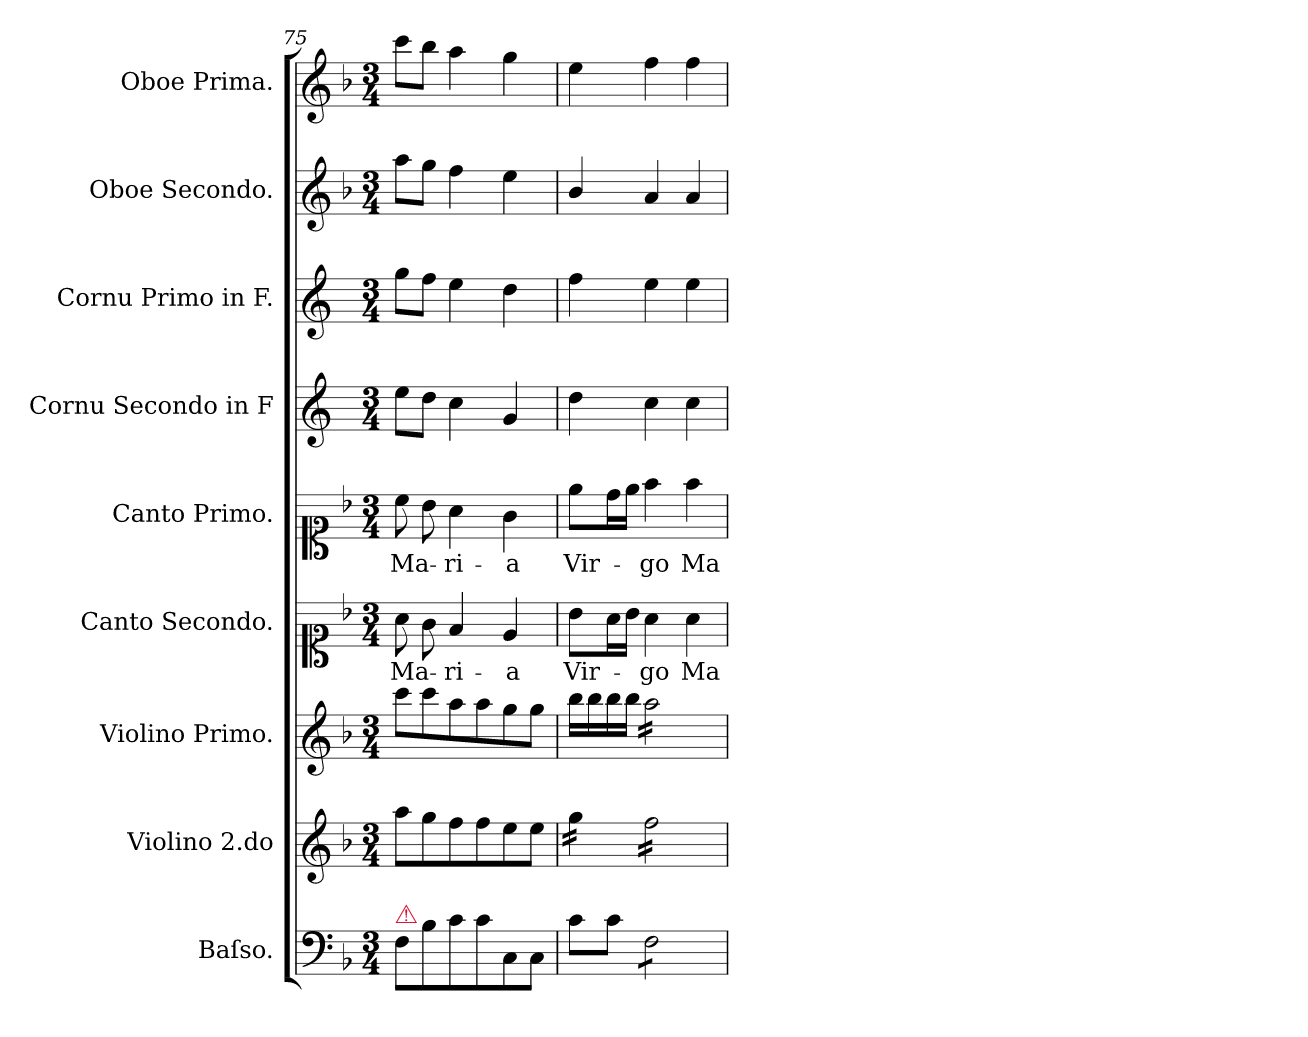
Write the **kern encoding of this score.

**kern	**kern	**kern	**kern	**text	**kern	**text	**kern	**kern	**kern	**kern
*part9	*part8	*part7	*part6	*part6	*part5	*part5	*part4	*part3	*part2	*part1
*staff9	*staff8	*staff7	*staff6	*staff6	*staff5	*staff5	*staff4	*staff3	*staff2	*staff1
*I"Baſso.	*I"Violino 2.do	*I"Violino Primo.	*I"Canto Secondo.	*	*I"Canto Primo.	*	*I"Cornu Secondo in F	*I"Cornu Primo in F.	*I"Oboe Secondo.	*I"Oboe Prima.
*I'B	*	*I'Vn I	*	*	*	*	*	*I'Cor I in F	*	*I'Ob I
*clefF4	*clefG2	*clefG2	*clefC1	*	*clefC1	*	*clefG2	*clefG2	*clefG2	*clefG2
*	*	*	*	*	*	*	*ITrd4c7	*ITrd4c7	*	*
*k[b-]	*k[b-]	*k[b-]	*k[b-]	*	*k[b-]	*	*k[b-]	*k[b-]	*k[b-]	*k[b-]
*F:	*F:	*F:	*F:	*	*F:	*	*	*	*F:	*F:
*M3/4	*M3/4	*M3/4	*M3/4	*	*M3/4	*	*M3/4	*M3/4	*M3/4	*M3/4
=75	=75	=75	=75	=75	=75	=75	=75	=75	=75	=75
!LO:TX:a:color=crimson:t=⚠	!	!	!	!	!	!	!	!	!	!
8F\L	8aa\L	8ccc\L	8a\	Ma-	8cc\	Ma-	8a\L	8cc\L	8aa\L	8ccc\L
8B-\	8gg\	8ccc\	8g\	.	8b-\	.	8g\J	8b-\J	8gg\J	8bb-\J
8c\	8ff\	8aa\	4f/	-ri-	4a\	-ri-	4f\	4a\	4ff\	4aa\
8c\	8ff\	8aa\	.	.	.	.	.	.	.	.
8C/	8ee\	8gg\	4e/	-a	4g\	-a	4c/	4g\	4ee\	4gg\
8C/J	8ee\J	8gg\J	.	.	.	.	.	.	.	.
=76	=76	=76	=76	=76	=76	=76	=76	=76	=76	=76
*	*tremolo	*	*	*	*	*	*	*	*	*
8c\L	16gg\LL	16bb-\LL	8b-\L	Vir-	8ee\L	Vir-	4g\	4b-\	4b-/	4ee\
.	16gg\	16bb-\	.	.	.	.	.	.	.	.
8c\J	16gg\	16bb-\	16a\L	.	16dd\L	.	.	.	.	.
.	16gg\JJ	16bb-\JJ	16b-\JJ	.	16ee\JJ	.	.	.	.	.
*tremolo	*	*	*	*	*	*	*	*	*	*
*	*	*tremolo	*	*	*	*	*	*	*	*
8F\L	16ff\LL	16aa\LL	4a\	-go	4ff\	-go	4f\	4a\	4a/	4ff\
.	16ff\	16aa\	.	.	.	.	.	.	.	.
8F\	16ff\	16aa\	.	.	.	.	.	.	.	.
.	16ff\	16aa\	.	.	.	.	.	.	.	.
8F\	16ff\	16aa\	4a\	Ma-	4ff\	Ma-	4f\	4a\	4a/	4ff\
.	16ff\	16aa\	.	.	.	.	.	.	.	.
8F\J	16ff\	16aa\	.	.	.	.	.	.	.	.
*Xtremolo	*	*	*	*	*	*	*	*	*	*
.	16ff\JJ	16aa\JJ	.	.	.	.	.	.	.	.
*	*	*Xtremolo	*	*	*	*	*	*	*	*
*	*Xtremolo	*	*	*	*	*	*	*	*	*
=	=	=	=	=	=	=	=	=	=	=
*-	*-	*-	*-	*-	*-	*-	*-	*-	*-	*-
